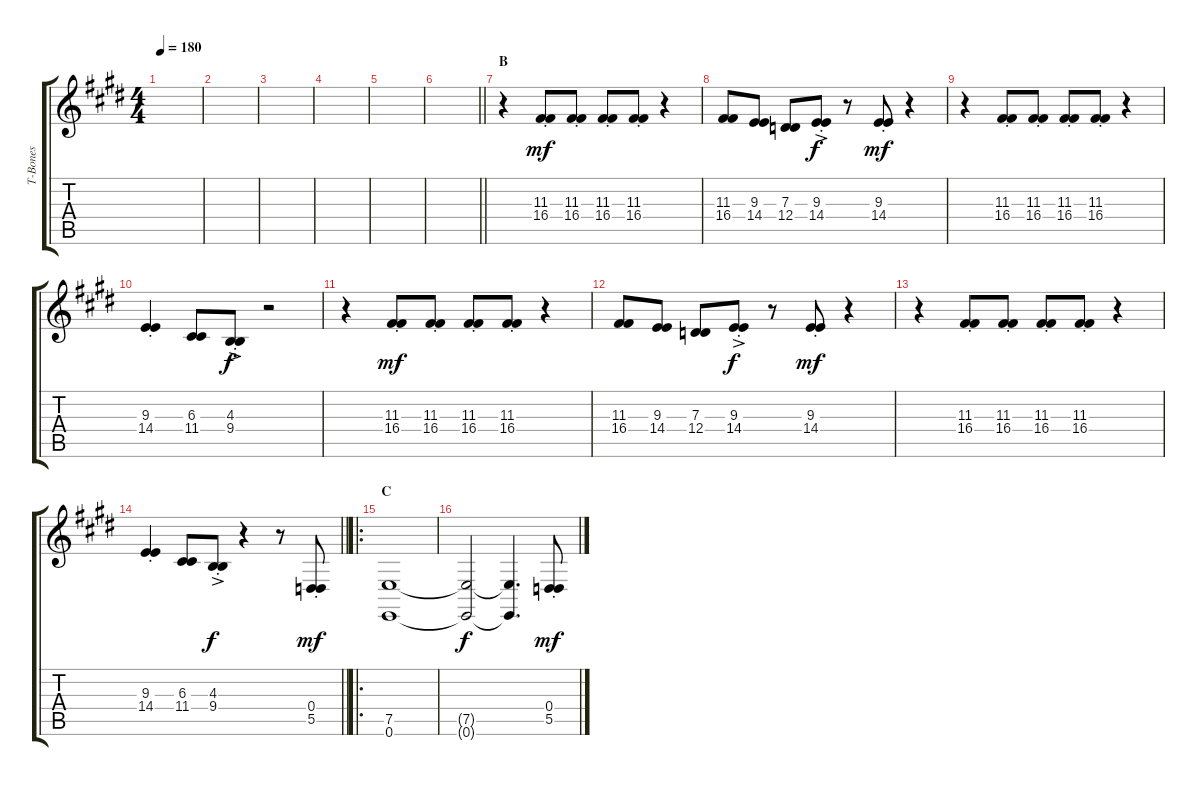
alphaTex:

\track ("T-Bones" "T-Bones") {instrument frenchhorn bank 255}
\staff {score tabs}
\tuning (E4 B3 G3 D3 A2 E2) {hide}
\ts (4 4)
\tempo 180
\clef g2
\ks e
|
|
|
|
|
\barLineRight lightlight
|
\section ("" "B")
r.4 (11.3{st} 16.4{st}).8{dy mf} (11.3{st} 16.4{st}).8 (11.3{st} 16.4{st}).8 (11.3{st} 16.4{st}).8 r.4 |
(11.3 16.4).8 (9.3 14.4).8 (7.3 12.4).8 (9.3{ac st} 14.4{ac st}).8{dy f} r.8 (9.3{st} 14.4{st}).8{dy mf} r.4 |
r.4 (11.3{st} 16.4{st}).8 (11.3{st} 16.4{st}).8 (11.3{st} 16.4{st}).8 (11.3{st} 16.4{st}).8 r.4 |
(9.3{st} 14.4{st}).4 (6.3 11.4).8 (4.3{ac st} 9.4{ac st}).8{dy f} r.2 |
r.4 (11.3{st} 16.4{st}).8{dy mf} (11.3{st} 16.4{st}).8 (11.3{st} 16.4{st}).8 (11.3{st} 16.4{st}).8 r.4 |
(11.3 16.4).8 (9.3 14.4).8 (7.3 12.4).8 (9.3{ac st} 14.4{ac st}).8{dy f} r.8 (9.3{st} 14.4{st}).8{dy mf} r.4 |
r.4 (11.3{st} 16.4{st}).8 (11.3{st} 16.4{st}).8 (11.3{st} 16.4{st}).8 (11.3{st} 16.4{st}).8 r.4 |
\barLineRight lightlight
(9.3{st} 14.4{st}).4 (6.3 11.4).8 (4.3{ac st} 9.4{ac st}).8{dy f} r.4 r.8 (0.4{st} 5.5{st}).8{dy mf} |
\ro
\section ("" "C")
(7.5 0.6).1 |
(7.5{t} 0.6{t}).2{dy f} (7.5{t} 0.6{t}).4{d} (0.4{st} 5.5{st}).8{dy mf}
